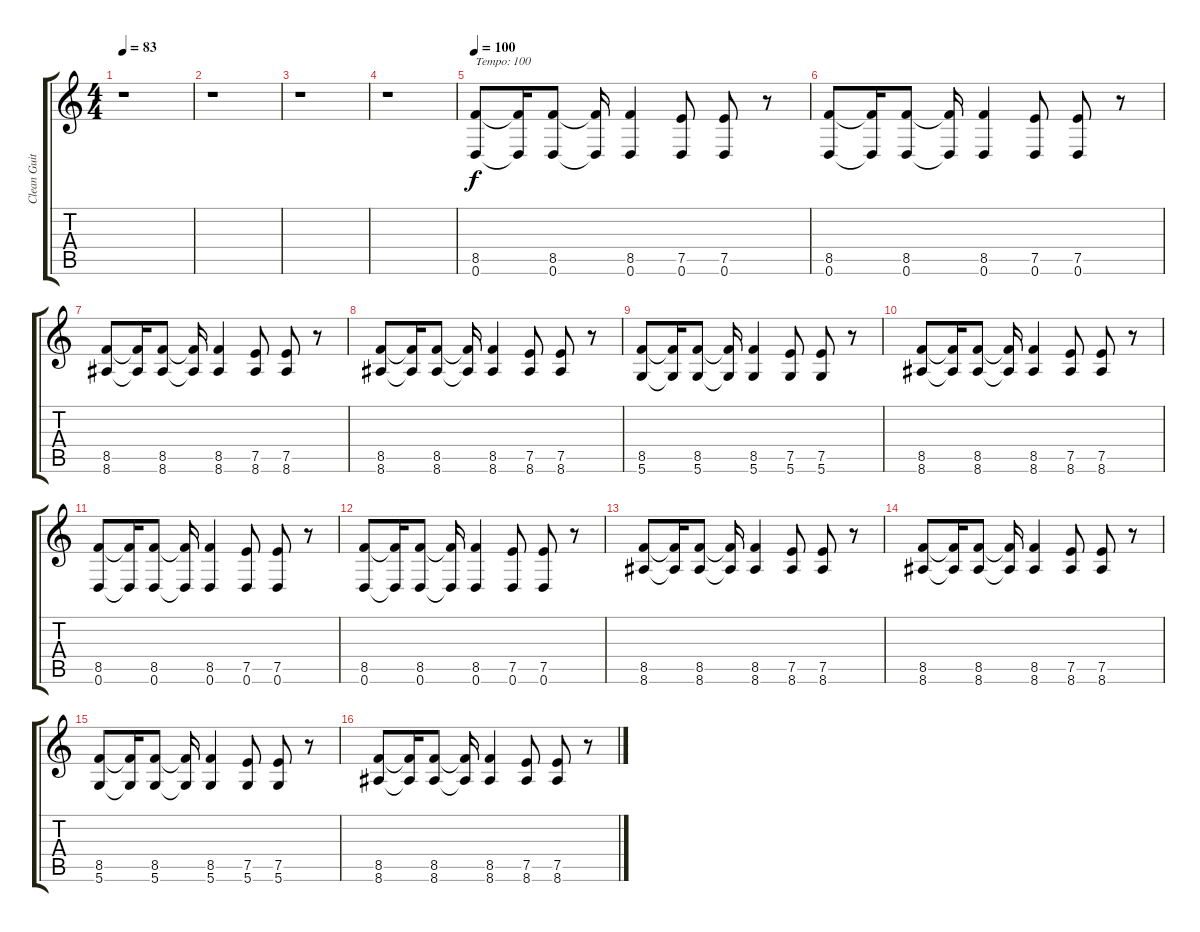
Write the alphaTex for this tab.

\track ("Clean Guitar 2" "Clean Guit") {instrument electricguitarjazz}
\staff {score tabs}
\tuning (E4 B3 G3 D3 A2 D2) {hide}
\ts (4 4)
\tempo 83
\clef g2
\ks c
r.1{dy f} |
r.1 |
r.1 |
r.1 |
\tempo 100
(8.5 0.6).8{txt "Tempo: 100"} (8.5{t} 0.6{t}).16 (8.5 0.6).8 (8.5{t} 0.6{t}).16 (8.5 0.6).4 (7.5 0.6).8 (7.5 0.6).8 r.8 |
(8.5 0.6).8 (8.5{t} 0.6{t}).16 (8.5 0.6).8 (8.5{t} 0.6{t}).16 (8.5 0.6).4 (7.5 0.6).8 (7.5 0.6).8 r.8 |
(8.5 8.6).8 (8.5{t} 8.6{t}).16 (8.5 8.6).8 (8.5{t} 8.6{t}).16 (8.5 8.6).4 (7.5 8.6).8 (7.5 8.6).8 r.8 |
(8.5 8.6).8 (8.5{t} 8.6{t}).16 (8.5 8.6).8 (8.5{t} 8.6{t}).16 (8.5 8.6).4 (7.5 8.6).8 (7.5 8.6).8 r.8 |
(8.5 5.6).8 (8.5{t} 5.6{t}).16 (8.5 5.6).8 (8.5{t} 5.6{t}).16 (8.5 5.6).4 (7.5 5.6).8 (7.5 5.6).8 r.8 |
(8.5 8.6).8 (8.5{t} 8.6{t}).16 (8.5 8.6).8 (8.5{t} 8.6{t}).16 (8.5 8.6).4 (7.5 8.6).8 (7.5 8.6).8 r.8 |
(8.5 0.6).8 (8.5{t} 0.6{t}).16 (8.5 0.6).8 (8.5{t} 0.6{t}).16 (8.5 0.6).4 (7.5 0.6).8 (7.5 0.6).8 r.8 |
(8.5 0.6).8 (8.5{t} 0.6{t}).16 (8.5 0.6).8 (8.5{t} 0.6{t}).16 (8.5 0.6).4 (7.5 0.6).8 (7.5 0.6).8 r.8 |
(8.5 8.6).8 (8.5{t} 8.6{t}).16 (8.5 8.6).8 (8.5{t} 8.6{t}).16 (8.5 8.6).4 (7.5 8.6).8 (7.5 8.6).8 r.8 |
(8.5 8.6).8 (8.5{t} 8.6{t}).16 (8.5 8.6).8 (8.5{t} 8.6{t}).16 (8.5 8.6).4 (7.5 8.6).8 (7.5 8.6).8 r.8 |
(8.5 5.6).8 (8.5{t} 5.6{t}).16 (8.5 5.6).8 (8.5{t} 5.6{t}).16 (8.5 5.6).4 (7.5 5.6).8 (7.5 5.6).8 r.8 |
(8.5 8.6).8 (8.5{t} 8.6{t}).16 (8.5 8.6).8 (8.5{t} 8.6{t}).16 (8.5 8.6).4 (7.5 8.6).8 (7.5 8.6).8 r.8
